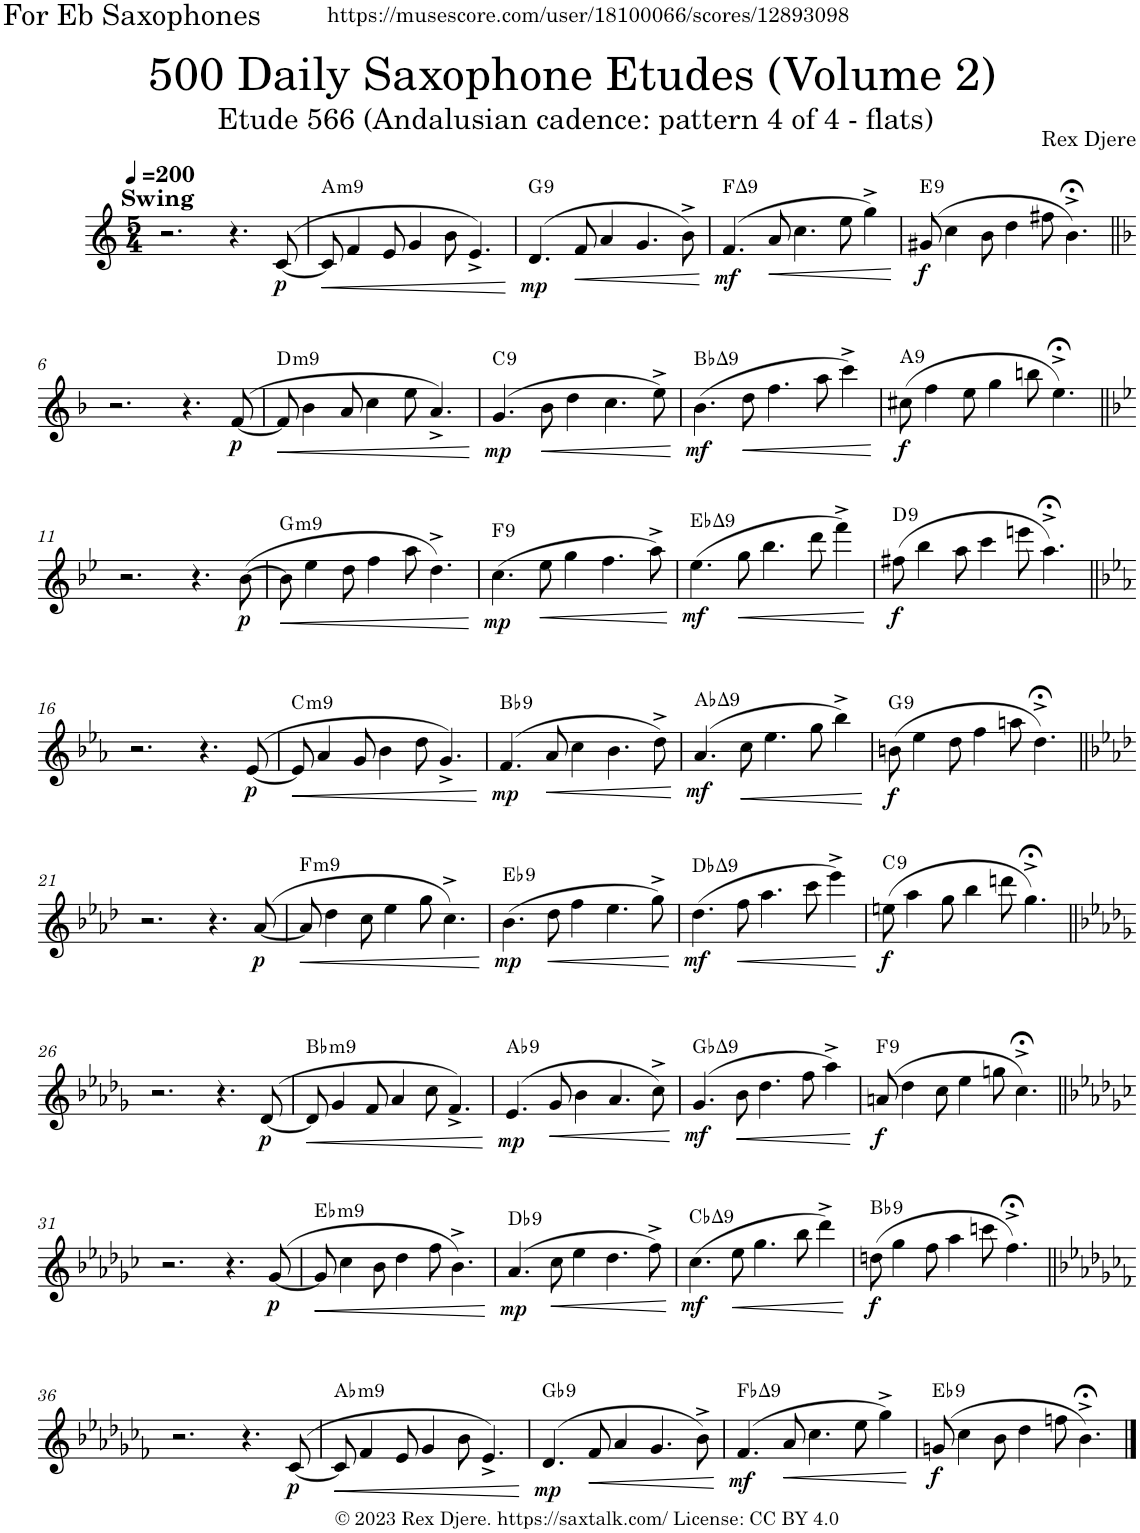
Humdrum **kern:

**kern	**dynam	**harte
*part1	*part1	*part1
*staff1	*staff1	*
*I"Alto Saxophone	*	*
*I'A. Sax.	*	*
*clefG2	*	*
*Trd5c9	*	*
*k[]	*	*
*M5/4	*	*
*MM200	*	*
=1	=1	=1
!LO:TX:a:B:t=Swing	!	!
2.r	.	.
4.r	.	.
!	!LO:DY:b	!
([8c/	p	.
=2	=2	=2
!	!LO:HP:b	!LO:H:kt=m9
8c/]	<	A:min9
4f/	.	.
8e/	.	.
4g/	.	.
8b\	.	.
4.e^/)	.	.
.	[	.
=3	=3	=3
!	!LO:DY:b	!LO:H:kt=9
(4.d/	mp	G:9
!	!LO:HP:b	!
8f/	<	.
4a/	.	.
4.g/	.	.
8b^\)	.	.
.	[	.
=4	=4	=4
!	!LO:DY:b	!LO:H:kt=9
(4.f/	mf	F:maj9
!	!LO:HP:b	!
8a/	<	.
4.cc\	.	.
8ee\	.	.
4gg^\)	.	.
.	[	.
=5	=5	=5
!	!LO:DY:b	!LO:H:kt=9
(8g#X/	f	E:9
4cc\	.	.
8b\	.	.
4dd\	.	.
8ff#X\	.	.
4.b;<^\)	.	.
!!LO:LB:g=z
=6||	=6||	=6||
*k[b-]	*	*
2.r	.	.
4.r	.	.
!	!LO:DY:b	!
([8f/	p	.
=7	=7	=7
!	!LO:HP:b	!LO:H:kt=m9
8f/]	<	D:min9
4b-\	.	.
8a/	.	.
4cc\	.	.
8ee\	.	.
4.a^/)	.	.
.	[	.
=8	=8	=8
!	!LO:DY:b	!LO:H:kt=9
(4.g/	mp	C:9
!	!LO:HP:b	!
8b-\	<	.
4dd\	.	.
4.cc\	.	.
8ee^\)	.	.
.	[	.
=9	=9	=9
!	!LO:DY:b	!LO:H:kt=9
(4.b-\	mf	Bb:maj9
!	!LO:HP:b	!
8dd\	<	.
4.ff\	.	.
8aa\	.	.
4ccc^\)	.	.
.	[	.
=10	=10	=10
!	!LO:DY:b	!LO:H:kt=9
(8cc#X\	f	A:9
4ff\	.	.
8ee\	.	.
4gg\	.	.
8bbn\	.	.
4.ee;<^\)	.	.
!!LO:LB:g=z
=11||	=11||	=11||
*k[b-e-]	*	*
2.r	.	.
4.r	.	.
!	!LO:DY:b	!
([8b-\	p	.
=12	=12	=12
!	!LO:HP:b	!LO:H:kt=m9
8b-\]	<	G:min9
4ee-\	.	.
8dd\	.	.
4ff\	.	.
8aa\	.	.
4.dd^\)	.	.
.	[	.
=13	=13	=13
!	!LO:DY:b	!LO:H:kt=9
(4.cc\	mp	F:9
!	!LO:HP:b	!
8ee-\	<	.
4gg\	.	.
4.ff\	.	.
8aa^\)	.	.
.	[	.
=14	=14	=14
!	!LO:DY:b	!LO:H:kt=9
(4.ee-\	mf	Eb:maj9
!	!LO:HP:b	!
8gg\	<	.
4.bb-\	.	.
8ddd\	.	.
4fff^\)	.	.
.	[	.
=15	=15	=15
!	!LO:DY:b	!LO:H:kt=9
(8ff#X\	f	D:9
4bb-\	.	.
8aa\	.	.
4ccc\	.	.
8eeen\	.	.
4.aa;<^\)	.	.
!!LO:LB:g=z
=16||	=16||	=16||
*k[b-e-a-]	*	*
2.r	.	.
4.r	.	.
!	!LO:DY:b	!
([8e-/	p	.
=17	=17	=17
!	!LO:HP:b	!LO:H:kt=m9
8e-/]	<	C:min9
4a-/	.	.
8g/	.	.
4b-\	.	.
8dd\	.	.
4.g^/)	.	.
.	[	.
=18	=18	=18
!	!LO:DY:b	!LO:H:kt=9
(4.f/	mp	Bb:9
!	!LO:HP:b	!
8a-/	<	.
4cc\	.	.
4.b-\	.	.
8dd^\)	.	.
.	[	.
=19	=19	=19
!	!LO:DY:b	!LO:H:kt=9
(4.a-/	mf	Ab:maj9
!	!LO:HP:b	!
8cc\	<	.
4.ee-\	.	.
8gg\	.	.
4bb-^\)	.	.
.	[	.
=20	=20	=20
!	!LO:DY:b	!LO:H:kt=9
(8bn\	f	G:9
4ee-\	.	.
8dd\	.	.
4ff\	.	.
8aan\	.	.
4.dd;<^\)	.	.
!!LO:LB:g=z
=21||	=21||	=21||
*k[b-e-a-d-]	*	*
2.r	.	.
4.r	.	.
!	!LO:DY:b	!
([8a-/	p	.
=22	=22	=22
!	!LO:HP:b	!LO:H:kt=m9
8a-/]	<	F:min9
4dd-\	.	.
8cc\	.	.
4ee-\	.	.
8gg\	.	.
4.cc^\)	.	.
.	[	.
=23	=23	=23
!	!LO:DY:b	!LO:H:kt=9
(4.b-\	mp	Eb:9
!	!LO:HP:b	!
8dd-\	<	.
4ff\	.	.
4.ee-\	.	.
8gg^\)	.	.
.	[	.
=24	=24	=24
!	!LO:DY:b	!LO:H:kt=9
(4.dd-\	mf	Db:maj9
!	!LO:HP:b	!
8ff\	<	.
4.aa-\	.	.
8ccc\	.	.
4eee-^\)	.	.
.	[	.
=25	=25	=25
!	!LO:DY:b	!LO:H:kt=9
(8een\	f	C:9
4aa-\	.	.
8gg\	.	.
4bb-\	.	.
8dddn\	.	.
4.gg;<^\)	.	.
!!LO:LB:g=z
=26||	=26||	=26||
*k[b-e-a-d-g-]	*	*
2.r	.	.
4.r	.	.
!	!LO:DY:b	!
([8d-/	p	.
=27	=27	=27
!	!LO:HP:b	!LO:H:kt=m9
8d-/]	<	Bb:min9
4g-/	.	.
8f/	.	.
4a-/	.	.
8cc\	.	.
4.f^/)	.	.
.	[	.
=28	=28	=28
!	!LO:DY:b	!LO:H:kt=9
(4.e-/	mp	Ab:9
!	!LO:HP:b	!
8g-/	<	.
4b-\	.	.
4.a-/	.	.
8cc^\)	.	.
.	[	.
=29	=29	=29
!	!LO:DY:b	!LO:H:kt=9
(4.g-/	mf	Gb:maj9
!	!LO:HP:b	!
8b-\	<	.
4.dd-\	.	.
8ff\	.	.
4aa-^\)	.	.
.	[	.
=30	=30	=30
!	!LO:DY:b	!LO:H:kt=9
(8an/	f	F:9
4dd-\	.	.
8cc\	.	.
4ee-\	.	.
8ggn\	.	.
4.cc;<^\)	.	.
!!LO:LB:g=z
=31||	=31||	=31||
*k[b-e-a-d-g-c-]	*	*
2.r	.	.
4.r	.	.
!	!LO:DY:b	!
([8g-/	p	.
=32	=32	=32
!	!LO:HP:b	!LO:H:kt=m9
8g-/]	<	Eb:min9
4cc-\	.	.
8b-\	.	.
4dd-\	.	.
8ff\	.	.
4.b-^\)	.	.
.	[	.
=33	=33	=33
!	!LO:DY:b	!LO:H:kt=9
(4.a-/	mp	Db:9
!	!LO:HP:b	!
8cc-\	<	.
4ee-\	.	.
4.dd-\	.	.
8ff^\)	.	.
.	[	.
=34	=34	=34
!	!LO:DY:b	!LO:H:kt=9
(4.cc-\	mf	Cb:maj9
!	!LO:HP:b	!
8ee-\	<	.
4.gg-\	.	.
8bb-\	.	.
4ddd-^\)	.	.
.	[	.
=35	=35	=35
!	!LO:DY:b	!LO:H:kt=9
(8ddn\	f	Bb:9
4gg-\	.	.
8ff\	.	.
4aa-\	.	.
8cccn\	.	.
4.ff;<^\)	.	.
!!LO:LB:g=z
=36||	=36||	=36||
*k[b-e-a-d-g-c-f-]	*	*
2.r	.	.
4.r	.	.
!	!LO:DY:b	!
([8c-/	p	.
=37	=37	=37
!	!LO:HP:b	!LO:H:kt=m9
8c-/]	<	Ab:min9
4f-/	.	.
8e-/	.	.
4g-/	.	.
8b-\	.	.
4.e-^/)	.	.
.	[	.
=38	=38	=38
!	!LO:DY:b	!LO:H:kt=9
(4.d-/	mp	Gb:9
!	!LO:HP:b	!
8f-/	<	.
4a-/	.	.
4.g-/	.	.
8b-^\)	.	.
.	[	.
=39	=39	=39
!	!LO:DY:b	!LO:H:kt=9
(4.f-/	mf	Fb:maj9
!	!LO:HP:b	!
8a-/	<	.
4.cc-\	.	.
8ee-\	.	.
4gg-^\)	.	.
.	[	.
=40	=40	=40
!	!LO:DY:b	!LO:H:kt=9
(8gn/	f	Eb:9
4cc-\	.	.
8b-\	.	.
4dd-\	.	.
8ffn\	.	.
4.b-;<^\)	.	.
==	==	==
*-	*-	*-
